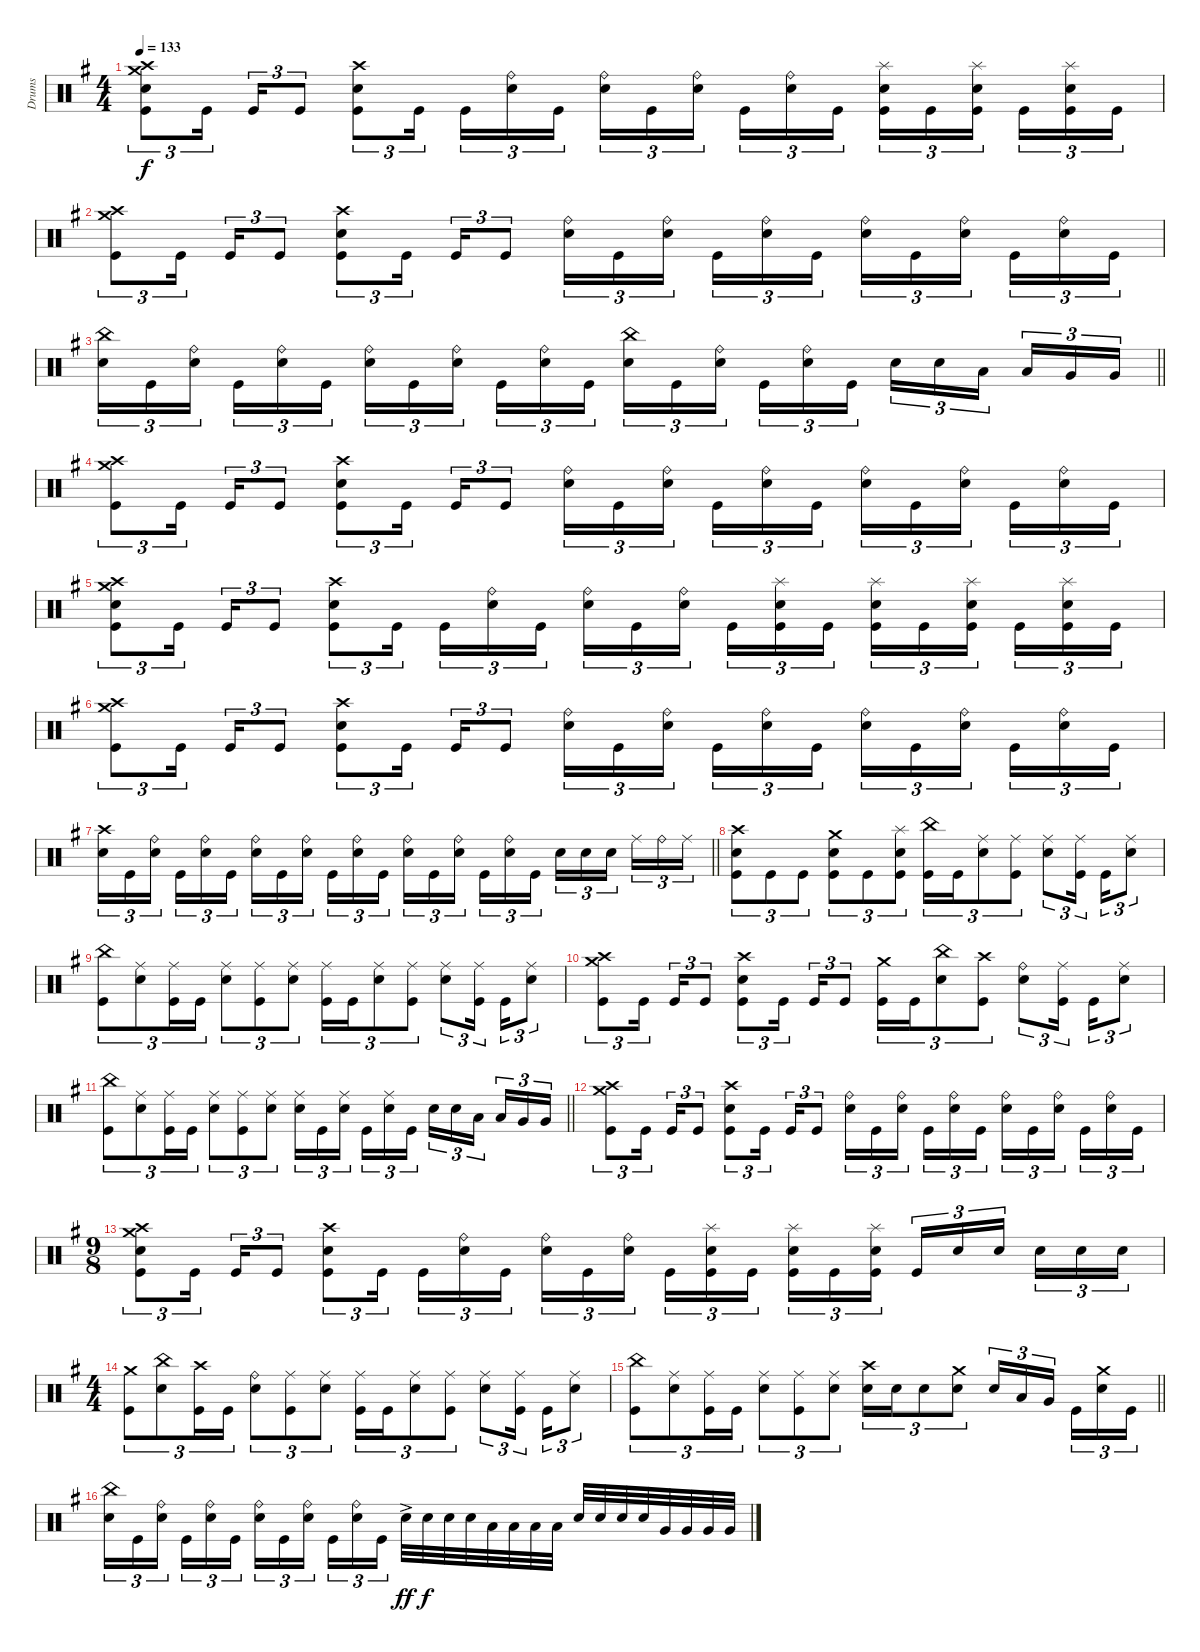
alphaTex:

\track ("Drums" "Drums") {instrument percussion}
\staff
\articulation defaults
\ts (4 4)
\tempo 133
\clef neutral
\ks eminor
("Crash high (hit)" "Crash medium (hit)" "Electric Snare (hit)" "Kick (hit)").8{tu (3 2) dy f} "Kick (hit)".16{tu (3 2) beam splitsecondary} "Kick (hit)".16{tu (3 2)} "Kick (hit)".8{tu (3 2)} ("Crash high (hit)" "Electric Snare (hit)" "Kick (hit)").8{tu (3 2)} "Kick (hit)".16{tu (3 2) beam splitsecondary} "Kick (hit)".16{tu (3 2)} ("Ride (bell)" "Electric Snare (hit)").16{tu (3 2)} "Kick (hit)".16{tu (3 2)} ("Ride (bell)" "Electric Snare (hit)").16{tu (3 2)} "Kick (hit)".16{tu (3 2)} ("Ride (bell)" "Electric Snare (hit)").16{tu (3 2) beam splitsecondary} "Kick (hit)".16{tu (3 2)} ("Ride (bell)" "Electric Snare (hit)").16{tu (3 2)} "Kick (hit)".16{tu (3 2)} ("Splash (hit)" "Electric Snare (hit)" "Kick (hit)").16{tu (3 2)} "Kick (hit)".16{tu (3 2)} ("Splash (hit)" "Electric Snare (hit)" "Kick (hit)").16{tu (3 2) beam splitsecondary} "Kick (hit)".16{tu (3 2)} ("Splash (hit)" "Electric Snare (hit)" "Kick (hit)").16{tu (3 2)} "Kick (hit)".16{tu (3 2)} |
("Crash high (hit)" "Crash medium (hit)" "Kick (hit)").8{tu (3 2)} "Kick (hit)".16{tu (3 2) beam splitsecondary} "Kick (hit)".16{tu (3 2)} "Kick (hit)".8{tu (3 2)} ("Crash high (hit)" "Electric Snare (hit)" "Kick (hit)").8{tu (3 2)} "Kick (hit)".16{tu (3 2) beam splitsecondary} "Kick (hit)".16{tu (3 2)} "Kick (hit)".8{tu (3 2)} ("Ride (bell)" "Electric Snare (hit)").16{tu (3 2)} "Kick (hit)".16{tu (3 2)} ("Ride (bell)" "Electric Snare (hit)").16{tu (3 2) beam splitsecondary} "Kick (hit)".16{tu (3 2)} ("Ride (bell)" "Electric Snare (hit)").16{tu (3 2)} "Kick (hit)".16{tu (3 2)} ("Ride (bell)" "Electric Snare (hit)").16{tu (3 2)} "Kick (hit)".16{tu (3 2)} ("Ride (bell)" "Electric Snare (hit)").16{tu (3 2) beam splitsecondary} "Kick (hit)".16{tu (3 2)} ("Ride (bell)" "Electric Snare (hit)").16{tu (3 2)} "Kick (hit)".16{tu (3 2)} |
\barLineRight lightlight
("China (hit)" "Electric Snare (hit)").16{tu (3 2)} "Kick (hit)".16{tu (3 2)} ("Ride (bell)" "Electric Snare (hit)").16{tu (3 2) beam splitsecondary} "Kick (hit)".16{tu (3 2)} ("Ride (bell)" "Electric Snare (hit)").16{tu (3 2)} "Kick (hit)".16{tu (3 2)} ("Ride (bell)" "Electric Snare (hit)").16{tu (3 2)} "Kick (hit)".16{tu (3 2)} ("Ride (bell)" "Electric Snare (hit)").16{tu (3 2) beam splitsecondary} "Kick (hit)".16{tu (3 2)} ("Ride (bell)" "Electric Snare (hit)").16{tu (3 2)} "Kick (hit)".16{tu (3 2)} ("China (hit)" "Electric Snare (hit)").16{tu (3 2)} "Kick (hit)".16{tu (3 2)} ("Ride (bell)" "Electric Snare (hit)").16{tu (3 2) beam splitsecondary} "Kick (hit)".16{tu (3 2)} ("Ride (bell)" "Electric Snare (hit)").16{tu (3 2)} "Kick (hit)".16{tu (3 2)} "Electric Snare (hit)".16{tu (3 2)} "Electric Snare (hit)".16{tu (3 2)} "Low Tom (hit)".16{tu (3 2) beam splitsecondary} "Low Tom (hit)".16{tu (3 2)} "Very Low Tom (hit)".16{tu (3 2)} "Very Low Tom (hit)".16{tu (3 2)} |
("Crash high (hit)" "Crash medium (hit)" "Kick (hit)").8{tu (3 2)} "Kick (hit)".16{tu (3 2) beam splitsecondary} "Kick (hit)".16{tu (3 2)} "Kick (hit)".8{tu (3 2)} ("Crash high (hit)" "Electric Snare (hit)" "Kick (hit)").8{tu (3 2)} "Kick (hit)".16{tu (3 2) beam splitsecondary} "Kick (hit)".16{tu (3 2)} "Kick (hit)".8{tu (3 2)} ("Ride (bell)" "Electric Snare (hit)").16{tu (3 2)} "Kick (hit)".16{tu (3 2)} ("Ride (bell)" "Electric Snare (hit)").16{tu (3 2) beam splitsecondary} "Kick (hit)".16{tu (3 2)} ("Ride (bell)" "Electric Snare (hit)").16{tu (3 2)} "Kick (hit)".16{tu (3 2)} ("Ride (bell)" "Electric Snare (hit)").16{tu (3 2)} "Kick (hit)".16{tu (3 2)} ("Ride (bell)" "Electric Snare (hit)").16{tu (3 2) beam splitsecondary} "Kick (hit)".16{tu (3 2)} ("Ride (bell)" "Electric Snare (hit)").16{tu (3 2)} "Kick (hit)".16{tu (3 2)} |
("Crash high (hit)" "Crash medium (hit)" "Electric Snare (hit)" "Kick (hit)").8{tu (3 2)} "Kick (hit)".16{tu (3 2) beam splitsecondary} "Kick (hit)".16{tu (3 2)} "Kick (hit)".8{tu (3 2)} ("Crash high (hit)" "Electric Snare (hit)" "Kick (hit)").8{tu (3 2)} "Kick (hit)".16{tu (3 2) beam splitsecondary} "Kick (hit)".16{tu (3 2)} ("Ride (bell)" "Electric Snare (hit)").16{tu (3 2)} "Kick (hit)".16{tu (3 2)} ("Ride (bell)" "Electric Snare (hit)").16{tu (3 2)} "Kick (hit)".16{tu (3 2)} ("Ride (bell)" "Electric Snare (hit)").16{tu (3 2) beam splitsecondary} "Kick (hit)".16{tu (3 2)} ("Splash (hit)" "Electric Snare (hit)" "Kick (hit)").16{tu (3 2)} "Kick (hit)".16{tu (3 2)} ("Splash (hit)" "Electric Snare (hit)" "Kick (hit)").16{tu (3 2)} "Kick (hit)".16{tu (3 2)} ("Splash (hit)" "Electric Snare (hit)" "Kick (hit)").16{tu (3 2) beam splitsecondary} "Kick (hit)".16{tu (3 2)} ("Splash (hit)" "Electric Snare (hit)" "Kick (hit)").16{tu (3 2)} "Kick (hit)".16{tu (3 2)} |
("Crash high (hit)" "Crash medium (hit)" "Kick (hit)").8{tu (3 2)} "Kick (hit)".16{tu (3 2) beam splitsecondary} "Kick (hit)".16{tu (3 2)} "Kick (hit)".8{tu (3 2)} ("Crash high (hit)" "Electric Snare (hit)" "Kick (hit)").8{tu (3 2)} "Kick (hit)".16{tu (3 2) beam splitsecondary} "Kick (hit)".16{tu (3 2)} "Kick (hit)".8{tu (3 2)} ("Ride (bell)" "Electric Snare (hit)").16{tu (3 2)} "Kick (hit)".16{tu (3 2)} ("Ride (bell)" "Electric Snare (hit)").16{tu (3 2) beam splitsecondary} "Kick (hit)".16{tu (3 2)} ("Ride (bell)" "Electric Snare (hit)").16{tu (3 2)} "Kick (hit)".16{tu (3 2)} ("Ride (bell)" "Electric Snare (hit)").16{tu (3 2)} "Kick (hit)".16{tu (3 2)} ("Ride (bell)" "Electric Snare (hit)").16{tu (3 2) beam splitsecondary} "Kick (hit)".16{tu (3 2)} ("Ride (bell)" "Electric Snare (hit)").16{tu (3 2)} "Kick (hit)".16{tu (3 2)} |
\barLineRight lightlight
("Crash high (hit)" "Electric Snare (hit)").16{tu (3 2)} "Kick (hit)".16{tu (3 2)} ("Ride (bell)" "Electric Snare (hit)").16{tu (3 2) beam splitsecondary} "Kick (hit)".16{tu (3 2)} ("Ride (bell)" "Electric Snare (hit)").16{tu (3 2)} "Kick (hit)".16{tu (3 2)} ("Ride (bell)" "Electric Snare (hit)").16{tu (3 2)} "Kick (hit)".16{tu (3 2)} ("Ride (bell)" "Electric Snare (hit)").16{tu (3 2) beam splitsecondary} "Kick (hit)".16{tu (3 2)} ("Ride (bell)" "Electric Snare (hit)").16{tu (3 2)} "Kick (hit)".16{tu (3 2)} ("Ride (bell)" "Electric Snare (hit)").16{tu (3 2)} "Kick (hit)".16{tu (3 2)} ("Ride (bell)" "Electric Snare (hit)").16{tu (3 2) beam splitsecondary} "Kick (hit)".16{tu (3 2)} ("Ride (bell)" "Electric Snare (hit)").16{tu (3 2)} "Kick (hit)".16{tu (3 2)} "Electric Snare (hit)".16{tu (3 2)} "Electric Snare (hit)".16{tu (3 2)} "Electric Snare (hit)".16{tu (3 2) beam splitsecondary} "Ride (middle)".16{tu (3 2)} "Ride (bell)".16{tu (3 2)} "Ride (middle)".16{tu (3 2)} |
("Crash high (hit)" "Electric Snare (hit)" "Kick (hit)").8{tu (3 2)} "Kick (hit)".8{tu (3 2)} "Kick (hit)".8{tu (3 2)} ("Crash medium (hit)" "Electric Snare (hit)" "Kick (hit)").8{tu (3 2)} "Kick (hit)".8{tu (3 2)} ("Splash (hit)" "Electric Snare (hit)" "Kick (hit)").8{tu (3 2)} ("China (hit)" "Kick (hit)").16{tu (3 2)} "Kick (hit)".16{tu (3 2)} ("Ride (middle)" "Electric Snare (hit)").8{tu (3 2)} ("Ride (middle)" "Kick (hit)").8{tu (3 2)} ("Ride (middle)" "Electric Snare (hit)").8{tu (3 2)} ("Ride (middle)" "Kick (hit)").16{tu (3 2) beam splitsecondary} "Kick (hit)".16{tu (3 2)} ("Ride (middle)" "Electric Snare (hit)").8{tu (3 2)} |
("China (hit)" "Kick (hit)").8{tu (3 2)} ("Ride (middle)" "Electric Snare (hit)").8{tu (3 2)} ("Ride (middle)" "Kick (hit)").16{tu (3 2)} "Kick (hit)".16{tu (3 2)} ("Ride (middle)" "Electric Snare (hit)").8{tu (3 2)} ("Ride (middle)" "Kick (hit)").8{tu (3 2)} ("Ride (middle)" "Electric Snare (hit)").8{tu (3 2)} ("Ride (middle)" "Kick (hit)").16{tu (3 2)} "Kick (hit)".16{tu (3 2)} ("Ride (middle)" "Electric Snare (hit)").8{tu (3 2)} ("Ride (middle)" "Kick (hit)").8{tu (3 2)} ("Ride (middle)" "Electric Snare (hit)").8{tu (3 2)} ("Ride (middle)" "Kick (hit)").16{tu (3 2) beam splitsecondary} "Kick (hit)".16{tu (3 2)} ("Ride (middle)" "Electric Snare (hit)").8{tu (3 2)} |
("Crash high (hit)" "Crash medium (hit)" "Kick (hit)").8{tu (3 2)} "Kick (hit)".16{tu (3 2) beam splitsecondary} "Kick (hit)".16{tu (3 2)} "Kick (hit)".8{tu (3 2)} ("Crash high (hit)" "Electric Snare (hit)" "Kick (hit)").8{tu (3 2)} "Kick (hit)".16{tu (3 2) beam splitsecondary} "Kick (hit)".16{tu (3 2)} "Kick (hit)".8{tu (3 2)} ("Crash medium (hit)" "Kick (hit)").16{tu (3 2)} "Kick (hit)".16{tu (3 2)} ("China (hit)" "Electric Snare (hit)").8{tu (3 2)} ("Crash high (hit)" "Kick (hit)").8{tu (3 2)} ("Ride (bell)" "Electric Snare (hit)").8{tu (3 2)} ("Ride (middle)" "Kick (hit)").16{tu (3 2) beam splitsecondary} "Kick (hit)".16{tu (3 2)} ("Ride (middle)" "Electric Snare (hit)").8{tu (3 2)} |
\barLineRight lightlight
("China (hit)" "Kick (hit)").8{tu (3 2)} ("Ride (middle)" "Electric Snare (hit)").8{tu (3 2)} ("Ride (middle)" "Kick (hit)").16{tu (3 2)} "Kick (hit)".16{tu (3 2)} ("Ride (middle)" "Electric Snare (hit)").8{tu (3 2)} ("Ride (middle)" "Kick (hit)").8{tu (3 2)} ("Ride (middle)" "Electric Snare (hit)").8{tu (3 2)} ("Ride (middle)" "Electric Snare (hit)").16{tu (3 2)} "Kick (hit)".16{tu (3 2)} ("Ride (middle)" "Electric Snare (hit)").16{tu (3 2) beam splitsecondary} "Kick (hit)".16{tu (3 2)} ("Ride (middle)" "Electric Snare (hit)").16{tu (3 2)} "Kick (hit)".16{tu (3 2)} "Electric Snare (hit)".16{tu (3 2)} "Electric Snare (hit)".16{tu (3 2)} "Low Tom (hit)".16{tu (3 2) beam splitsecondary} "Low Tom (hit)".16{tu (3 2)} "Very Low Tom (hit)".16{tu (3 2)} "Very Low Tom (hit)".16{tu (3 2)} |
("Crash high (hit)" "Crash medium (hit)" "Kick (hit)").8{tu (3 2)} "Kick (hit)".16{tu (3 2) beam splitsecondary} "Kick (hit)".16{tu (3 2)} "Kick (hit)".8{tu (3 2)} ("Crash high (hit)" "Electric Snare (hit)" "Kick (hit)").8{tu (3 2)} "Kick (hit)".16{tu (3 2) beam splitsecondary} "Kick (hit)".16{tu (3 2)} "Kick (hit)".8{tu (3 2)} ("Ride (bell)" "Electric Snare (hit)").16{tu (3 2)} "Kick (hit)".16{tu (3 2)} ("Ride (bell)" "Electric Snare (hit)").16{tu (3 2) beam splitsecondary} "Kick (hit)".16{tu (3 2)} ("Ride (bell)" "Electric Snare (hit)").16{tu (3 2)} "Kick (hit)".16{tu (3 2)} ("Ride (bell)" "Electric Snare (hit)").16{tu (3 2)} "Kick (hit)".16{tu (3 2)} ("Ride (bell)" "Electric Snare (hit)").16{tu (3 2) beam splitsecondary} "Kick (hit)".16{tu (3 2)} ("Ride (bell)" "Electric Snare (hit)").16{tu (3 2)} "Kick (hit)".16{tu (3 2)} |
\ts (9 8)
("Crash high (hit)" "Crash medium (hit)" "Electric Snare (hit)" "Kick (hit)").8{tu (3 2)} "Kick (hit)".16{tu (3 2) beam splitsecondary} "Kick (hit)".16{tu (3 2)} "Kick (hit)".8{tu (3 2)} ("Crash high (hit)" "Electric Snare (hit)" "Kick (hit)").8{tu (3 2)} "Kick (hit)".16{tu (3 2)} "Kick (hit)".16{tu (3 2)} ("Ride (bell)" "Electric Snare (hit)").16{tu (3 2)} "Kick (hit)".16{tu (3 2) beam splitsecondary} ("Ride (bell)" "Electric Snare (hit)").16{tu (3 2)} "Kick (hit)".16{tu (3 2)} ("Ride (bell)" "Electric Snare (hit)").16{tu (3 2) beam splitsecondary} "Kick (hit)".16{tu (3 2)} ("Splash (hit)" "Electric Snare (hit)" "Kick (hit)").16{tu (3 2)} "Kick (hit)".16{tu (3 2)} ("Splash (hit)" "Electric Snare (hit)" "Kick (hit)").16{tu (3 2)} "Kick (hit)".16{tu (3 2)} ("Splash (hit)" "Electric Snare (hit)" "Kick (hit)").16{tu (3 2) beam splitsecondary} "Kick (hit)".16{tu (3 2)} "Electric Snare (hit)".16{tu (3 2)} "Electric Snare (hit)".16{tu (3 2) beam splitsecondary} "Electric Snare (hit)".16{tu (3 2)} "Electric Snare (hit)".16{tu (3 2)} "Electric Snare (hit)".16{tu (3 2)} |
\ts (4 4)
("Crash medium (hit)" "Kick (hit)").8{tu (3 2)} ("China (hit)" "Electric Snare (hit)").8{tu (3 2)} ("Crash high (hit)" "Kick (hit)").16{tu (3 2)} "Kick (hit)".16{tu (3 2)} ("Ride (bell)" "Electric Snare (hit)").8{tu (3 2)} ("Ride (middle)" "Kick (hit)").8{tu (3 2)} ("Ride (middle)" "Electric Snare (hit)").8{tu (3 2)} ("Ride (middle)" "Kick (hit)").16{tu (3 2)} "Kick (hit)".16{tu (3 2)} ("Ride (middle)" "Electric Snare (hit)").8{tu (3 2)} ("Ride (middle)" "Kick (hit)").8{tu (3 2)} ("Ride (middle)" "Electric Snare (hit)").8{tu (3 2)} ("Ride (middle)" "Kick (hit)").16{tu (3 2) beam splitsecondary} "Kick (hit)".16{tu (3 2)} ("Ride (middle)" "Electric Snare (hit)").8{tu (3 2)} |
\barLineRight lightlight
("China (hit)" "Kick (hit)").8{tu (3 2)} ("Ride (middle)" "Electric Snare (hit)").8{tu (3 2)} ("Ride (middle)" "Kick (hit)").16{tu (3 2)} "Kick (hit)".16{tu (3 2)} ("Ride (middle)" "Electric Snare (hit)").8{tu (3 2)} ("Ride (middle)" "Kick (hit)").8{tu (3 2)} ("Ride (middle)" "Electric Snare (hit)").8{tu (3 2)} ("Crash high (hit)" "Electric Snare (hit)").16{tu (3 2)} "Electric Snare (hit)".16{tu (3 2)} "Electric Snare (hit)".8{tu (3 2)} ("Crash medium (hit)" "Electric Snare (hit)").8{tu (3 2)} "Electric Snare (hit)".16{tu (3 2)} "Low Tom (hit)".16{tu (3 2)} "Very Low Tom (hit)".16{tu (3 2) beam splitsecondary} "Kick (hit)".16{tu (3 2)} ("Crash medium (hit)" "Electric Snare (hit)").16{tu (3 2)} "Kick (hit)".16{tu (3 2)} |
\section ("" "")
("China (hit)" "Electric Snare (hit)").16{tu (3 2)} "Kick (hit)".16{tu (3 2)} ("Ride (bell)" "Electric Snare (hit)").16{tu (3 2) beam splitsecondary} "Kick (hit)".16{tu (3 2)} ("Ride (bell)" "Electric Snare (hit)").16{tu (3 2)} "Kick (hit)".16{tu (3 2)} ("Ride (bell)" "Electric Snare (hit)").16{tu (3 2)} "Kick (hit)".16{tu (3 2)} ("Ride (bell)" "Electric Snare (hit)").16{tu (3 2) beam splitsecondary} "Kick (hit)".16{tu (3 2)} ("Ride (bell)" "Electric Snare (hit)").16{tu (3 2)} "Kick (hit)".16{tu (3 2)} "Electric Snare (hit)"{ac}.32{dy ff} "Electric Snare (hit)".32{dy f} "Electric Snare (hit)".32 "Electric Snare (hit)".32 "Low Tom (hit)".32 "Low Tom (hit)".32 "Low Tom (hit)".32 "Low Tom (hit)".32 "Electric Snare (hit)".32 "Electric Snare (hit)".32 "Electric Snare (hit)".32 "Electric Snare (hit)".32 "Very Low Tom (hit)".32 "Very Low Tom (hit)".32 "Very Low Tom (hit)".32 "Very Low Tom (hit)".32
